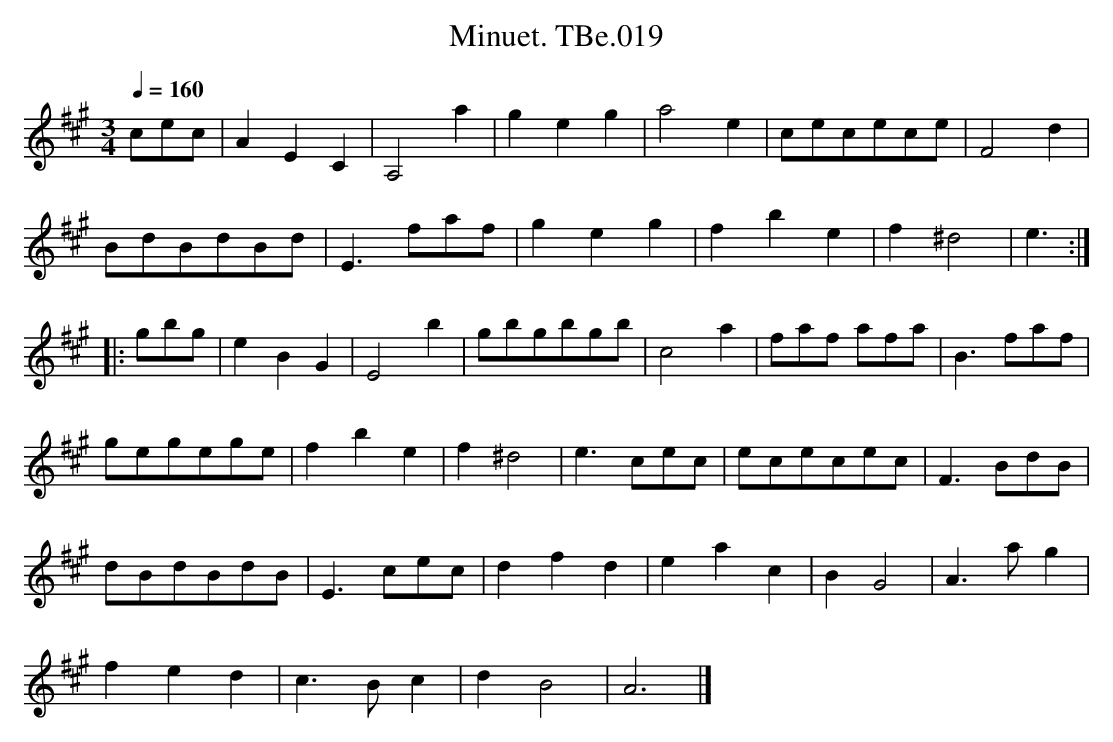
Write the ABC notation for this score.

X:1
T:Minuet. TBe.019
M:3/4
L:1/8
Q:1/4=160
K:A major
cec | A2E2C2 | A,4 a2 | g2e2g2 | a4 e2 | \
cecece | F4 d2 |
BdBdBd | E3 faf | \
g2e2g2 | f2b2e2 | f2^d4 | e3 :|
|:gbg | e2B2G2 | E4 b2 | gbgbgb | c4 a2 |\
faf afa | B3 faf |
gegege | f2b2e2 | f2 ^d4 |\
e3 cec | ececec | F3 BdB |
dBdBdB | \
E3 cec | d2f2d2 | e2a2c2 | B2 G4 |\
A3 ag2 |
f2e2d2 | c3Bc2 | d2 B4 | A6 |]
